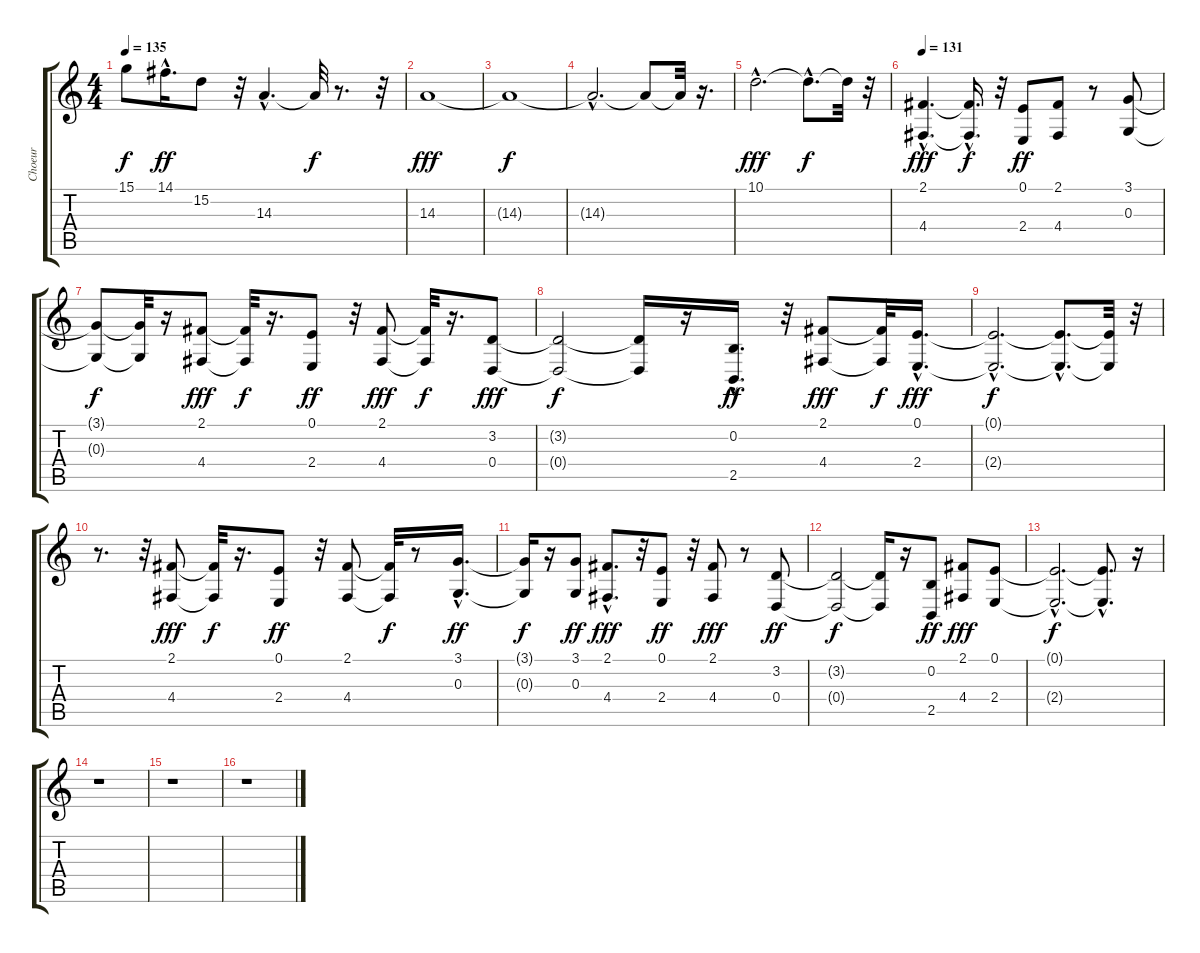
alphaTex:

\track ("Choeur" "Choeur") {instrument choiraahs}
\staff {score tabs}
\tuning (E4 B3 G3 D3 A2 E2) {hide}
\ts (4 4)
\tempo 135
\clef g2
\ks c
15.1{t}.8{dy f} 14.1{hac}.16{d dy ff} 15.2.8 r.32 14.3{hac}.4{d} 14.3{t}.32{dy f} r.8{d} r.32 |
14.3.1{dy fff} |
14.3{t}.1{dy f} |
14.3{hac t}.2{d} 14.3{t}.8 14.3{t}.32 r.16{d} |
10.1{hac}.2{d dy fff} 10.1{hac t}.8{d dy f} 10.1{t}.32 r.32 |
\tempo 131
(2.1{hac} 4.4{hac}).4{d dy fff} (2.1{hac t} 4.4{hac t}).16{d dy f} r.32 (0.1 2.4).8{dy ff} (2.1 4.4).8 r.8 (3.1 0.3).8 |
(3.1{t} 0.3{t}).8{dy f} (3.1{t} 0.3{t}).32 r.16 (2.1 4.4).8{dy fff} (2.1{t} 4.4{t}).32{dy f} r.16{d} (0.1 2.4).8{dy ff} r.32 (2.1 4.4).8{dy fff} (2.1{t} 4.4{t}).32{dy f} r.16{d} (3.2 0.4).8{dy fff} |
(3.2{t} 0.4{t}).2{dy f} (3.2{t} 0.4{t}).16 r.16 (0.2{hac} 2.5{hac}).16{d dy ff} r.32 (2.1 4.4).8{dy fff} (2.1{t} 4.4{t}).32{dy f} (0.1{hac} 2.4{hac}).16{d dy fff} |
(0.1{hac t} 2.4{hac t}).2{d dy f} (0.1{hac t} 2.4{hac t}).8{d} (0.1{t} 2.4{t}).32 r.32 |
r.8{d} r.32 (2.1 4.4).8{dy fff} (2.1{t} 4.4{t}).32{dy f} r.16{d} (0.1 2.4).8{dy ff} r.32 (2.1 4.4).8 (2.1{t} 4.4{t}).32{dy f} r.8 (3.1{hac} 0.3{hac}).16{d dy ff} |
(3.1{t} 0.3{t}).16{dy f} r.16 (3.1 0.3).8{dy ff} (2.1{hac} 4.4{hac}).8{d dy fff} r.32 (0.1 2.4).8{dy ff} r.32 (2.1 4.4).8{dy fff} r.8 (3.2 0.4).8{dy ff} |
(3.2{t} 0.4{t}).2{dy f} (3.2{t} 0.4{t}).16 r.16 (0.2 2.5).8{dy ff} (2.1 4.4).8{dy fff} (0.1 2.4).8 |
(0.1{hac t} 2.4{hac t}).2{d dy f} (0.1{hac t} 2.4{hac t}).8{d} r.16 |
r.1 |
r.1 |
r.1
